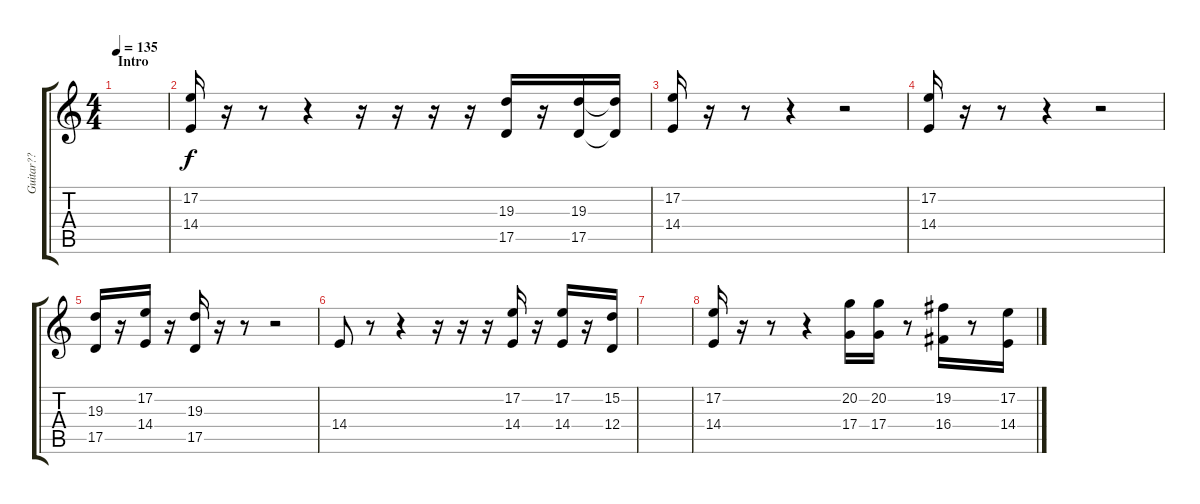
\track ("Guitar??" "Guitar??") {instrument stringensemble1}
\staff {score tabs}
\tuning (E4 B3 G3 D3 A2 E2) {hide}
\ts (4 4)
\section ("" "Intro")
\tempo 135
\clef g2
\ks c
|
(17.2 14.4).16 r.16 r.8 r.4 r.16 r.16 r.16 r.16 (19.3 17.5).16 r.16 (19.3 17.5).16 (19.3{t} 17.5{t}).16 |
(17.2 14.4).16 r.16 r.8 r.4 r.2 |
(17.2 14.4).16 r.16 r.8 r.4 r.2 |
(19.3 17.5).16 r.16 (17.2 14.4).16 r.16 (19.3 17.5).16 r.16 r.8 r.2 |
14.4.8 r.8 r.4 r.16 r.16 r.16 (17.2 14.4).16 r.16 (17.2 14.4).16 r.16 (15.2 12.4).16 |
|
(17.2 14.4).16 r.16 r.8 r.4 (20.2 17.4).16 (20.2 17.4).16 r.8 (19.2 16.4).16 r.8 (17.2 14.4).16
